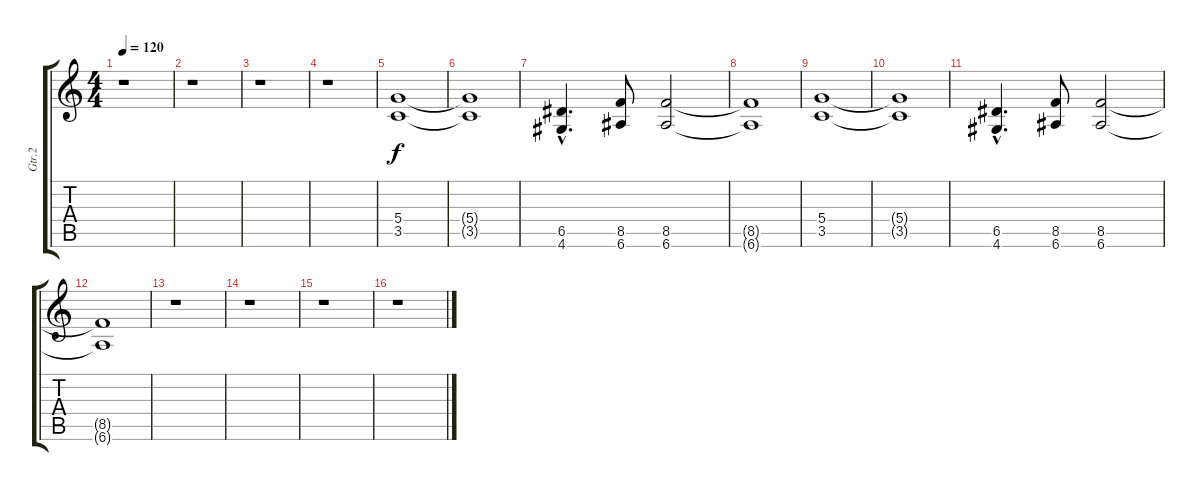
\track ("Gtr.2" "Gtr.2") {instrument overdrivenguitar}
\staff {score tabs}
\tuning (E4 B3 G3 D3 A2 E2) {hide}
\ts (4 4)
\tempo 120
\clef g2
\ks c
r.1{dy f instrument overdrivenguitar} |
r.1 |
r.1 |
r.1 |
(5.4 3.5).1 |
(5.4{t} 3.5{t}).1 |
(6.5{hac} 4.6{hac}).4{d} (8.5 6.6).8 (8.5 6.6).2 |
(8.5{t} 6.6{t}).1 |
(5.4 3.5).1 |
(5.4{t} 3.5{t}).1 |
(6.5{hac} 4.6{hac}).4{d} (8.5 6.6).8 (8.5 6.6).2 |
(8.5{t} 6.6{t}).1 |
r.1 |
r.1 |
r.1 |
r.1
